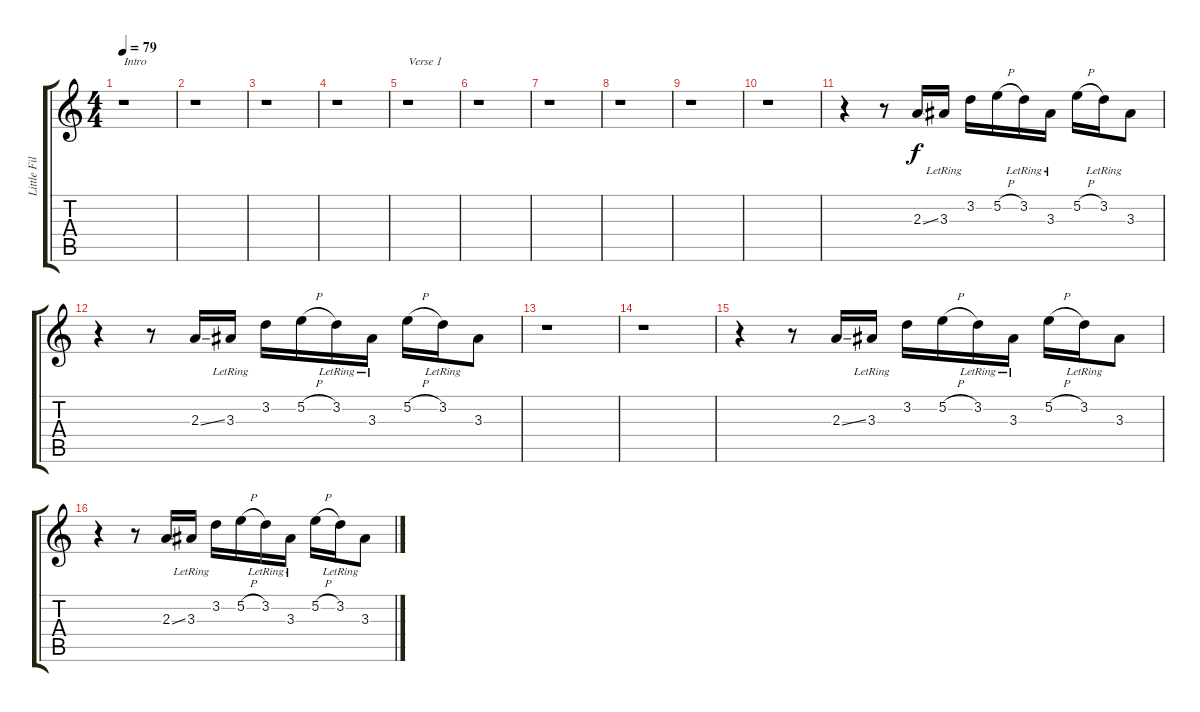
\track ("Little Fills for Verse and Rhythm" "Little Fil") {instrument acousticguitarsteel}
\staff {score tabs}
\tuning (E4 B3 G3 D3 A2 E2) {hide}
\ts (4 4)
\tempo 79
\clef g2
\ks c
r.1{txt "Intro" dy f instrument acousticguitarsteel} |
r.1 |
r.1 |
r.1 |
r.1{txt "Verse 1"} |
r.1 |
r.1 |
r.1 |
r.1 |
r.1 |
r.4 r.8 2.3{ss}.16 3.3{lr}.16 3.2.16 5.2{h}.16 3.2{lr}.16 3.3{lr}.16 5.2{h}.16 3.2{lr}.16 3.3.8 |
r.4 r.8 2.3{ss}.16 3.3{lr}.16 3.2.16 5.2{h}.16 3.2{lr}.16 3.3{lr}.16 5.2{h}.16 3.2{lr}.16 3.3.8 |
r.1 |
r.1 |
r.4 r.8 2.3{ss}.16 3.3{lr}.16 3.2.16 5.2{h}.16 3.2{lr}.16 3.3{lr}.16 5.2{h}.16 3.2{lr}.16 3.3.8 |
r.4 r.8 2.3{ss}.16 3.3{lr}.16 3.2.16 5.2{h}.16 3.2{lr}.16 3.3{lr}.16 5.2{h}.16 3.2{lr}.16 3.3.8
